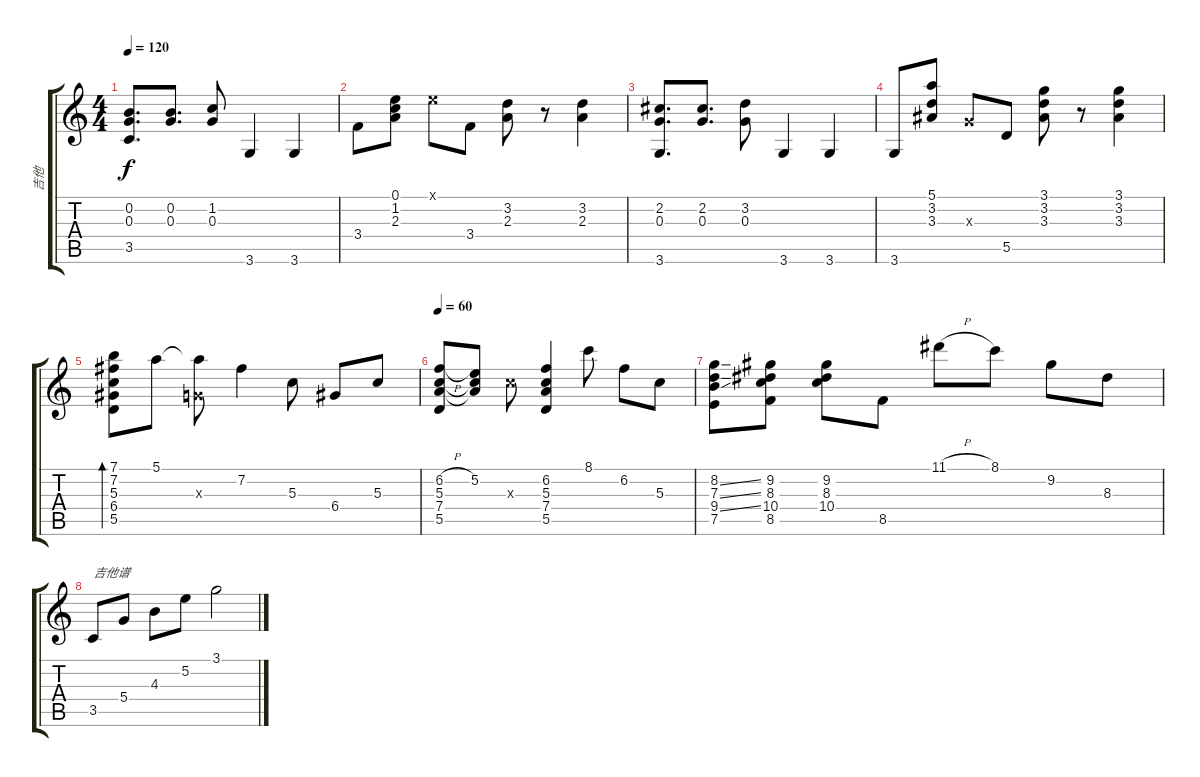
\track ("吉他" "吉他") {instrument acousticguitarnylon}
\staff {score tabs}
\tuning (E4 B3 G3 D3 A2 E2) {hide}
\ts (4 4)
\tempo 120
\clef g2
\ks c
(0.2 0.3 3.5).8{d dy f} (0.2 0.3).8{d} (1.2 0.3).8 3.6.4 3.6.4 |
3.4.8 (0.1 1.2 2.3).8 0.1{x}.8 3.4.8 (3.2 2.3).8 r.8 (3.2 2.3).4 |
(2.2 0.3 3.6).8{d} (2.2 0.3).8{d} (3.2 0.3).8 3.6.4 3.6.4 |
3.6.8 (5.1 3.2 3.3).8 0.3{x}.8 5.5.8 (3.1 3.2 3.3).8 r.8 (3.1 3.2 3.3).4 |
(7.1 7.2 5.3 6.4 5.5).8{bd 60} 5.1.8 (5.1{t} 0.3{x}).8 7.2.4 5.3.8 6.4.8 5.3.8 |
\tempo 60
(6.2{h} 5.3 7.4 5.5).8 (5.2 5.3{t} 7.4{t}).8 5.3{x}.8 (6.2 5.3 7.4 5.5).4 8.1.8 6.2.8 5.3.8 |
(8.2{ss} 7.3{ss} 9.4{ss} 7.5).8 (9.2 8.3 10.4 8.5).8 (9.2 8.3 10.4).8 8.5.8 11.1{h}.8 8.1.8 9.2.8 8.3.8 |
3.5.8{txt "吉他谱"} 5.4.8 4.3.8 5.2.8 3.1.2
